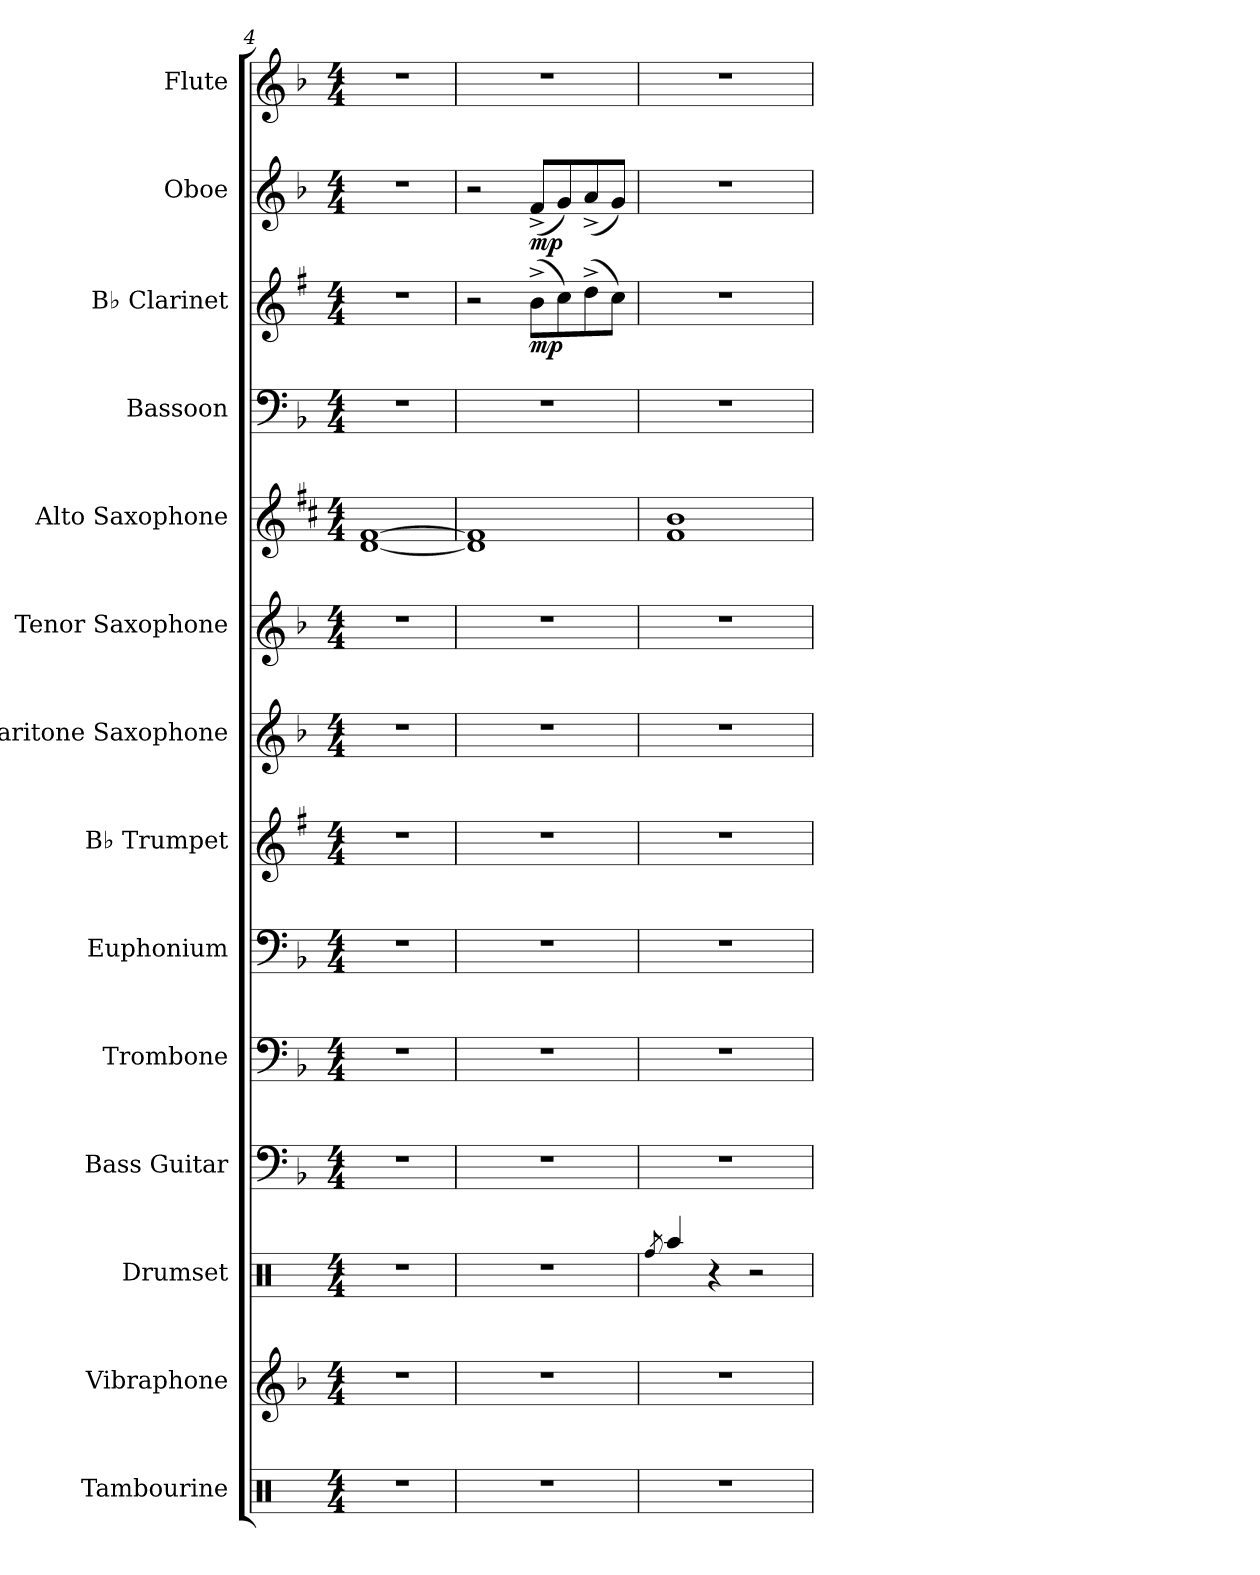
**kern	**kern	**kern	**kern	**kern	**kern	**kern	**kern	**kern	**kern	**kern	**kern	**dynam	**kern	**dynam	**kern
*part14	*part13	*part12	*part11	*part10	*part9	*part8	*part7	*part6	*part5	*part4	*part3	*part3	*part2	*part2	*part1
*staff14	*staff13	*staff12	*staff11	*staff10	*staff9	*staff8	*staff7	*staff6	*staff5	*staff4	*staff3	*staff3	*staff2	*staff2	*staff1
*I"Tambourine	*I"Vibraphone	*I"Drumset	*I"Bass Guitar	*I"Trombone	*I"Euphonium	*I"B♭ Trumpet	*I"Baritone Saxophone	*I"Tenor Saxophone	*I"Alto Saxophone	*I"Bassoon	*I"B♭ Clarinet	*	*I"Oboe	*	*I"Flute
*I'Tamb.	*I'Vib.	*I'D. Set	*I'B. Guit.	*I'Tbn.	*	*I'B♭ Tpt.	*I'Bar. Sax.	*I'T. Sax.	*I'A. Sax.	*I'Bsn.	*I'B♭ Cl.	*	*I'Ob.	*	*I'Fl.
*clefX	*clefG2	*clefX	*clefF4	*clefF4	*clefF4	*clefG2	*clefG2	*clefG2	*clefG2	*clefF4	*clefG2	*	*clefG2	*	*clefG2
*	*	*	*ITrd7c12	*	*	*ITrd1c2	*ITrd12c21	*ITrd8c14	*ITrd5c9	*	*ITrd1c2	*	*	*	*
*k[]	*k[b-]	*k[]	*k[b-]	*k[b-]	*k[b-]	*k[b-]	*k[b-]	*k[b-]	*k[b-]	*k[b-]	*k[b-]	*	*k[b-]	*	*k[b-]
*M4/4	*M4/4	*M4/4	*M4/4	*M4/4	*M4/4	*M4/4	*M4/4	*M4/4	*M4/4	*M4/4	*M4/4	*	*M4/4	*	*M4/4
=4	=4	=4	=4	=4	=4	=4	=4	=4	=4	=4	=4	=4	=4	=4	=4
1r	1r	1r	1r	1r	1r	1r	1r	1r	[1F [1A	1r	1r	.	1r	.	1r
=5	=5	=5	=5	=5	=5	=5	=5	=5	=5	=5	=5	=5	=5	=5	=5
1r	1r	1r	1r	1r	1r	1r	1r	1r	1F] 1A]	1r	2r	.	2r	.	1r
!	!	!	!	!	!	!	!	!	!	!	!	!LO:DY:b	!	!LO:DY:b	!
.	.	.	.	.	.	.	.	.	.	.	(>8a^\L	mp	(<8f^/L	mp	.
.	.	.	.	.	.	.	.	.	.	.	8b-\)	.	8g/)	.	.
.	.	.	.	.	.	.	.	.	.	.	(>8cc^\	.	(<8a^/	.	.
.	.	.	.	.	.	.	.	.	.	.	8b-\J)	.	8g/J)	.	.
=6	=6	=6	=6	=6	=6	=6	=6	=6	=6	=6	=6	=6	=6	=6	=6
.	.	8qRff/	.	.	.	.	.	.	.	.	.	.	.	.	.
1r	1r	4Raa/	1r	1r	1r	1r	1r	1r	1A 1d	1r	1r	.	1r	.	1r
.	.	4r	.	.	.	.	.	.	.	.	.	.	.	.	.
.	.	2r	.	.	.	.	.	.	.	.	.	.	.	.	.
=	=	=	=	=	=	=	=	=	=	=	=	=	=	=	=
*-	*-	*-	*-	*-	*-	*-	*-	*-	*-	*-	*-	*-	*-	*-	*-
